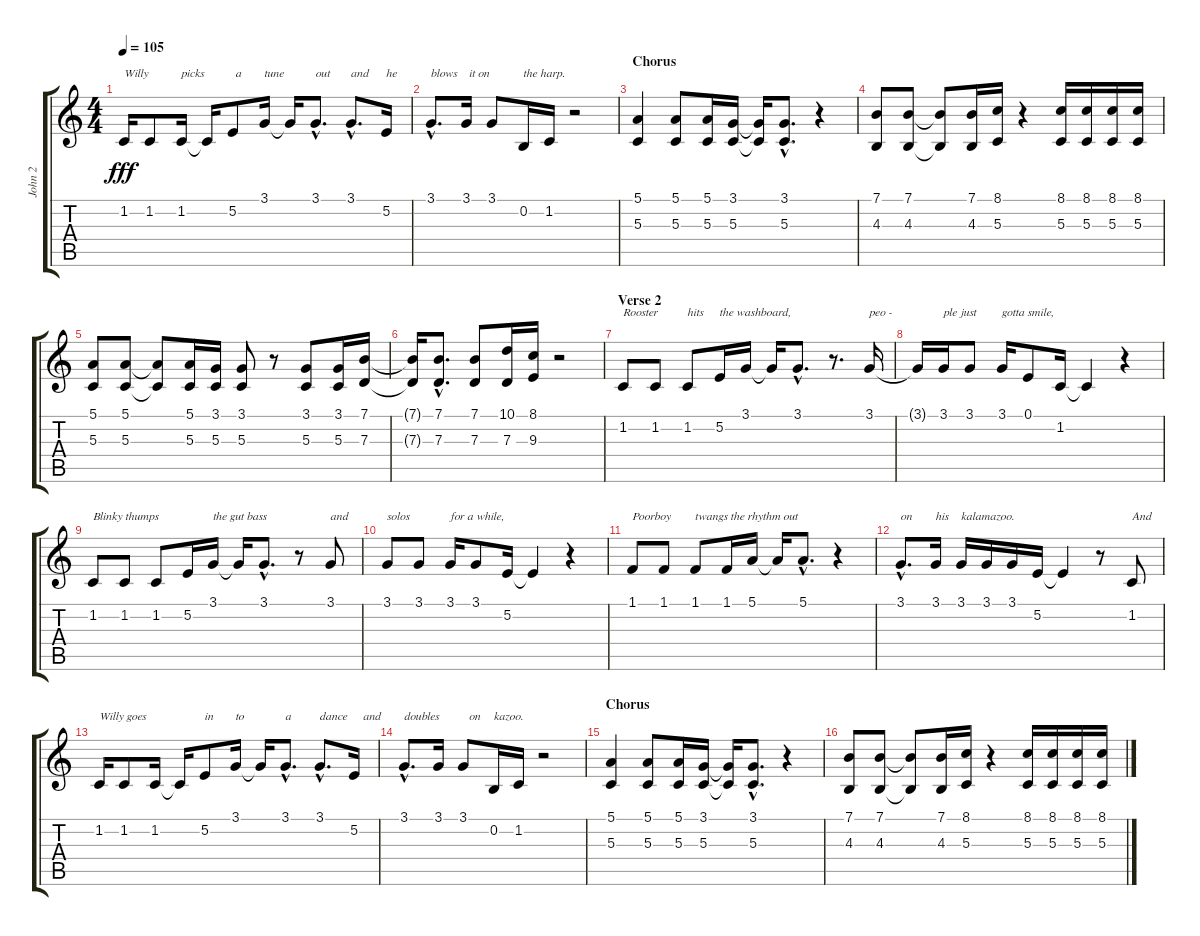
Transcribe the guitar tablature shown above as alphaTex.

\track ("John 2" "John 2") {instrument clarinet}
\staff {score tabs}
\tuning (E4 B3 G3 D3 A2 E2) {hide}
\ts (4 4)
\tempo 105
\clef g2
\ks c
1.2.16{txt "Willy" dy fff} 1.2.8 1.2.16{txt "picks"} 1.2{t}.16 5.2.8{txt " a"} 3.1.16{txt "tune"} 3.1{t}.16 3.1{hac}.8{d txt "out"} 3.1{hac}.8{d txt "and"} 5.2.16{txt "he"} |
3.1{hac}.8{d txt "blows"} 3.1.16{txt " it on"} 3.1.8 0.2.16{txt "the harp."} 1.2.16 r.2 |
\section ("" "Chorus")
(5.1 5.3).4{volume 12} (5.1 5.3).8 (5.1 5.3).16 (3.1 5.3).16 (3.1{t} 5.3{t}).16 (3.1{hac} 5.3{hac}).8{d} r.4 |
(7.1 4.3).8 (7.1 4.3).8 (7.1{t} 4.3{t}).8 (7.1 4.3).16 (8.1 5.3).16 r.4 (8.1 5.3).16 (8.1 5.3).16 (8.1 5.3).16 (8.1 5.3).16 |
(5.1 5.3).8 (5.1 5.3).8 (5.1{t} 5.3{t}).8 (5.1 5.3).16 (3.1 5.3).16 (3.1 5.3).8 r.8 (3.1 5.3).8 (3.1 5.3).16 (7.1 7.3).16 |
(7.1{t} 7.3{t}).16 (7.1{hac} 7.3{hac}).8{d} (7.1 7.3).8 (10.1 7.3).16 (8.1 9.3).16 r.2{volume 16} |
\section ("" "Verse 2")
1.2.8{txt "Rooster"} 1.2.8 1.2.8{txt "hits"} 5.2.16{txt "the washboard,"} 3.1.16 3.1{t}.16 3.1{hac}.8{d} r.8{d} 3.1.16{txt "peo -"} |
3.1{t}.16 3.1.16{txt "ple just"} 3.1.8 3.1.16{txt "gotta smile,"} 0.1.8 1.2.16 1.2{t}.4 r.4 |
1.2.8{txt "Blinky thumps"} 1.2.8 1.2.8 5.2.16 3.1.16{txt "the gut bass"} 3.1{t}.16 3.1{hac}.8{d} r.8 3.1.8{txt "and"} |
3.1.8{txt "solos"} 3.1.8 3.1.16{txt "for a while,"} 3.1.8 5.2.16 5.2{t}.4 r.4 |
1.1.8{txt "Poorboy"} 1.1.8 1.1.8{txt "twangs the rhythm out"} 1.1.16 5.1.16 5.1{t}.16 5.1{hac}.8{d} r.4 |
3.1{hac}.8{d txt "on"} 3.1.16{txt "his"} 3.1.16{txt "kalamazoo."} 3.1.16 3.1.16 5.2.16 5.2{t}.4 r.8 1.2.8{txt "And"} |
1.2.16{txt "Willy goes"} 1.2.8 1.2.16 1.2{t}.16 5.2.8{txt "in"} 3.1.16{txt "to"} 3.1{t}.16 3.1{hac}.8{d txt "a"} 3.1{hac}.8{d txt "dance"} 5.2.16{txt "   and"} |
3.1{hac}.8{d txt "doubles"} 3.1.16 3.1.8{txt "  on"} 0.2.16{txt "kazoo."} 1.2.16 r.2 |
\section ("" "Chorus")
(5.1 5.3).4{volume 12} (5.1 5.3).8 (5.1 5.3).16 (3.1 5.3).16 (3.1{t} 5.3{t}).16 (3.1{hac} 5.3{hac}).8{d} r.4 |
(7.1 4.3).8 (7.1 4.3).8 (7.1{t} 4.3{t}).8 (7.1 4.3).16 (8.1 5.3).16 r.4 (8.1 5.3).16 (8.1 5.3).16 (8.1 5.3).16 (8.1 5.3).16
